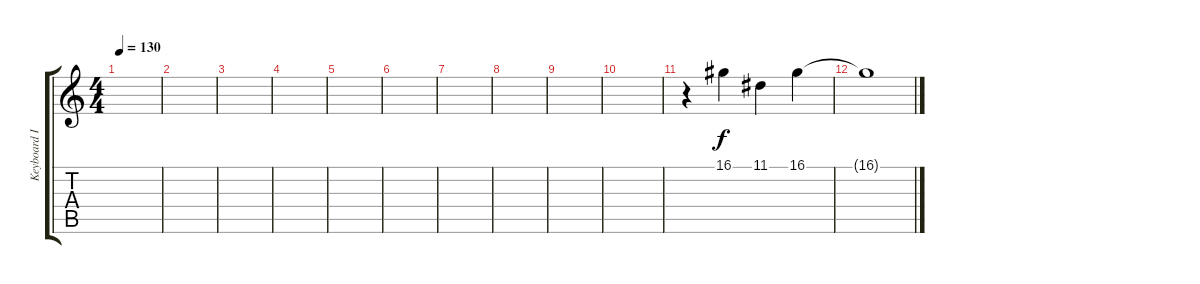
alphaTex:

\track ("Keyboard I" "Keyboard I") {instrument electricpiano1}
\staff {score tabs}
\tuning (E4 B3 G3 D3 A2 E2) {hide}
\ts (4 4)
\tempo 130
\clef g2
\ks c
|
|
|
|
|
|
|
|
|
|
r.4 16.1.4 11.1.4 16.1.4 |
16.1{t}.1
